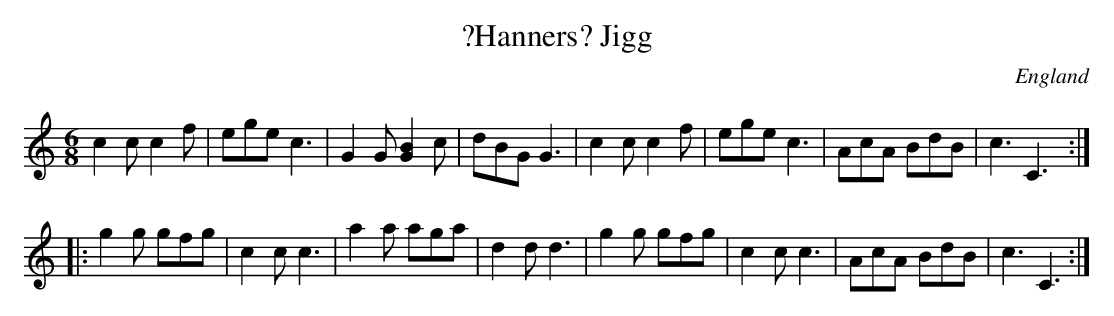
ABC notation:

X:1
T:?Hanners? Jigg
M:6/8
O:England
K:C major
c2c c2f | ege c3 | G2G [G2B2]c | dBG G3 |\
c2c c2f | ege c3 | AcA  BdB    | c3 C3 ::
g2g gfg | c2c c3 | a2a  aga    | d2d d3 |\
g2g gfg | c2c c3 | AcA  BdB    | c3 C3:|
